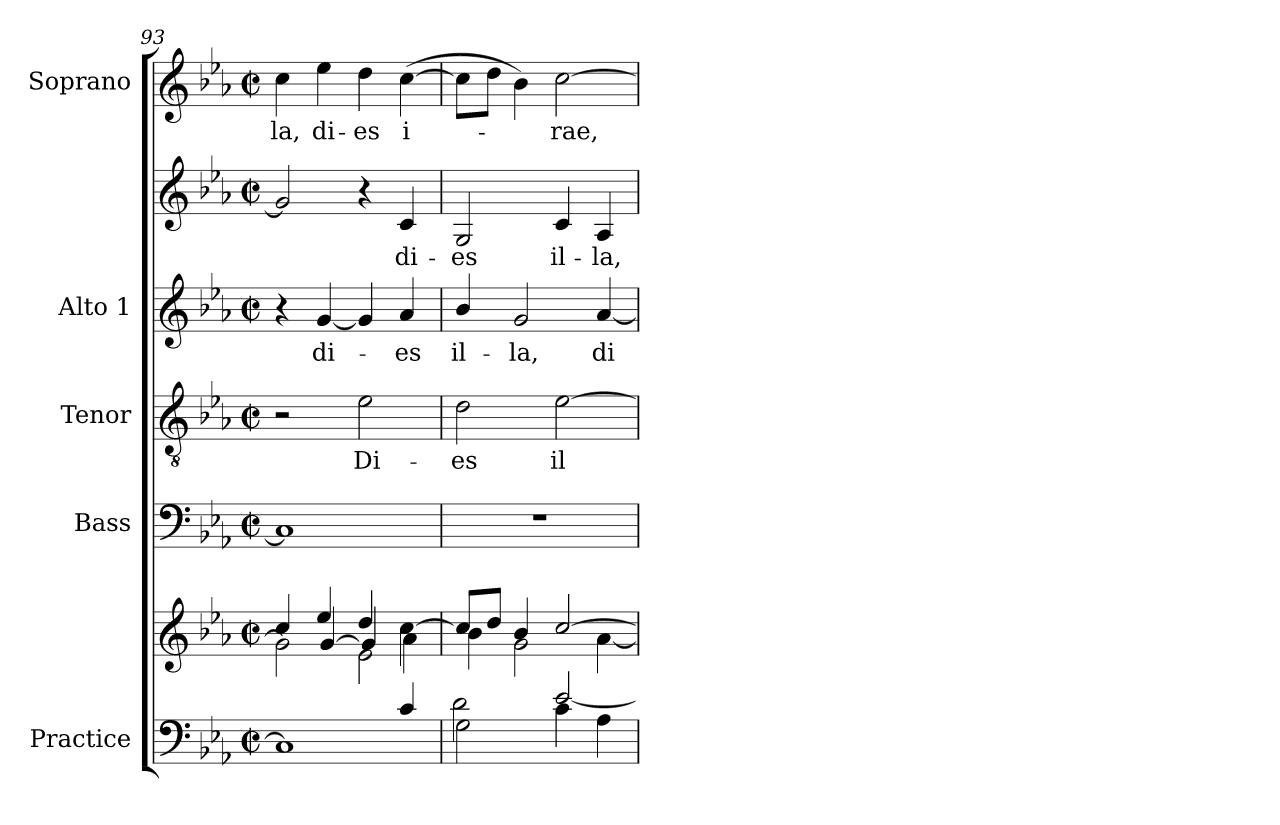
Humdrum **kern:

**kern	**kern	**kern	**kern	**text	**kern	**text	**kern	**text	**kern	**text
*part5	*part5	*part4	*part3	*part3	*part2	*part2	*part2	*part2	*part1	*part1
*staff7	*staff6	*staff5	*staff4	*staff4	*staff3	*staff3	*staff2	*staff2	*staff1	*staff1
*I"Practice	*	*I"Bass	*I"Tenor	*	*I"Alto 1	*	*	*	*I"Soprano	*
*	*	*I'B	*I'T	*	*I'A	*	*	*	*I'S	*
*clefF4	*clefG2	*clefF4	*clefGv2	*	*clefG2	*	*clefG2	*	*clefG2	*
*k[b-e-a-]	*k[b-e-a-]	*k[b-e-a-]	*k[b-e-a-]	*	*k[b-e-a-]	*	*k[b-e-a-]	*	*k[b-e-a-]	*
*E-:	*E-:	*E-:	*E-:	*	*E-:	*	*E-:	*	*E-:	*
*M2/2	*M2/2	*M2/2	*M2/2	*	*M2/2	*	*M2/2	*	*M2/2	*
*met(c|)	*met(c|)	*met(c|)	*met(c|)	*	*met(c|)	*	*met(c|)	*	*met(c|)	*
=93	=93	=93	=93	=93	=93	=93	=93	=93	=93	=93
*^	*^	*	*	*	*	*	*	*	*	*
*	*^	*	*^	*	*	*	*	*	*	*	*	*
*	*	*	*	*	*^	*	*	*	*	*	*	*	*	*
!	!	!	!	!	!	!	!	!	!	!	!	!	!	!	!LO:LY:b
2.ryy	2ryy	1C\]	4cc/	2g\]	4ryy	2ryy	1C]	2r	.	4r	.	2g]	.	4cc	-la,
!	!	!	!	!	!	!	!	!	!	!	!LO:LY:b	!	!	!	!LO:LY:b
.	.	.	4ee-/	.	[4g/	.	.	.	.	[4g	-di-	.	.	4ee-\	di-
!	!	!	!	!	!	!	!	!	!LO:LY:b	!	!	!	!	!	!LO:LY:b
.	2ryy	.	4dd/	4ryy	4g/]	2e-\	.	2e-\	Di-	4g]	.	4r	.	4dd	-es
!	!	!	!	!	!	!	!	!	!	!	!LO:LY:b	!	!LO:LY:b	!	!LO:LY:b
4c/	.	.	[4cc\	4ryy	4a-\	.	.	.	.	4a-	es	4c	di-	(>[4cc	i-
*	*	*	*	*	*v	*v	*	*	*	*	*	*	*	*	*
=94	=94	=94	=94	=94	=94	=94	=94	=94	=94	=94	=94	=94	=94	=94
!	!	!	!	!	!	!	!	!LO:LY:b	!	!LO:LY:b	!	!LO:LY:b	!	!
*	*	*	*	*v	*v	*	*	*	*	*	*	*	*	*
2G\	2d\	1ryy	8cc/L]	4b-\	1r	2d	-es	4b-/	il-	2G	es	8ccL]	.
.	.	.	8dd/J	.	.	.	.	.	.	.	.	8ddJ	.
!	!	!	!	!	!	!	!	!	!LO:LY:b	!	!	!	!
.	.	.	4b-/	2g\	.	.	.	2g	-la,	.	.	4b-)	.
!	!	!	!	!	!	!	!LO:LY:b	!	!	!	!LO:LY:b	!	!LO:LY:b
4c\	[2e-/	.	[2cc/	.	.	[2e-\	il-	.	.	4c	il-	[2cc	rae,
!	!	!	!	!	!	!	!	!	!LO:LY:b	!	!LO:LY:b	!	!
4A-\	.	.	.	[4a-\	.	.	.	[4a-	di-	4A-	-la,	.	.
*v	*v	*v	*	*	*	*	*	*	*	*	*	*	*
*	*v	*v	*	*	*	*	*	*	*	*	*
=	=	=	=	=	=	=	=	=	=	=
*-	*-	*-	*-	*-	*-	*-	*-	*-	*-	*-
